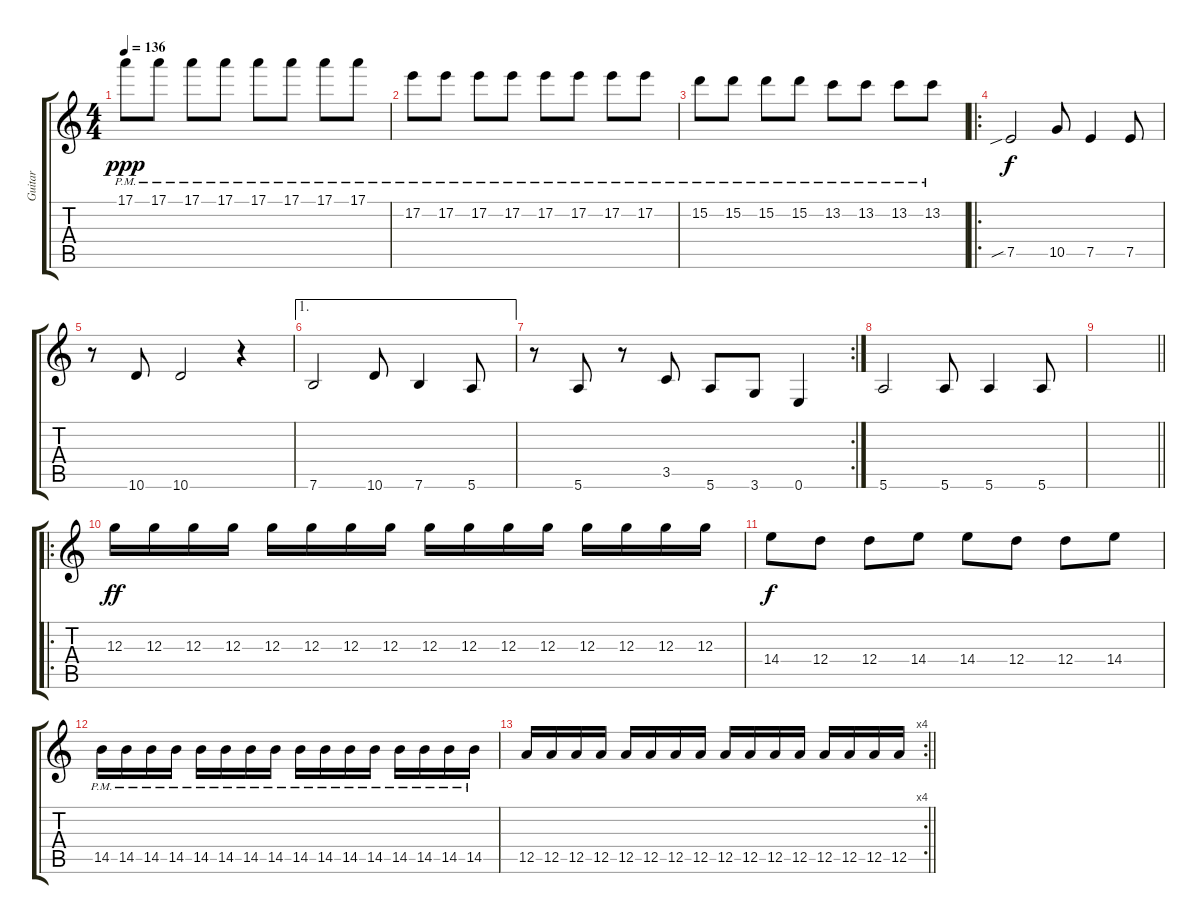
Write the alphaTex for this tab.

\track ("Guitar" "Guitar") {instrument distortionguitar}
\staff {score tabs}
\tuning (E4 B3 G3 D3 A2 E2) {hide}
\ts (4 4)
\tempo 136
\clef g2
\ks c
17.1{pm}.8{dy ppp} 17.1{pm}.8 17.1{pm}.8 17.1{pm}.8 17.1{pm}.8 17.1{pm}.8 17.1{pm}.8 17.1{pm}.8 |
17.2{pm}.8 17.2{pm}.8 17.2{pm}.8 17.2{pm}.8 17.2{pm}.8 17.2{pm}.8 17.2{pm}.8 17.2{pm}.8 |
15.2{pm}.8 15.2{pm}.8 15.2{pm}.8 15.2{pm}.8 13.2{pm}.8 13.2{pm}.8 13.2{pm}.8 13.2{pm}.8 |
\ro
7.5{sib}.2{dy f instrument distortionguitar} 10.5.8 7.5.4 7.5.8 |
r.8 10.6.8 10.6.2 r.4 |
\ae 1
7.6.2 10.6.8 7.6.4 5.6.8 |
\rc 2
r.8 5.6.8 r.8 3.5.8 5.6.8 3.6.8 0.6.4 |
5.6.2 5.6.8 5.6.4 5.6.8 |
\barLineRight lightlight
|
\ro
12.3.16{dy ff} 12.3.16 12.3.16 12.3.16 12.3.16 12.3.16 12.3.16 12.3.16 12.3.16 12.3.16 12.3.16 12.3.16 12.3.16 12.3.16 12.3.16 12.3.16 |
14.4.8{dy f} 12.4.8 12.4.8 14.4.8 14.4.8 12.4.8 12.4.8 14.4.8 |
14.5{pm}.16 14.5{pm}.16 14.5{pm}.16 14.5{pm}.16 14.5{pm}.16 14.5{pm}.16 14.5{pm}.16 14.5{pm}.16 14.5{pm}.16 14.5{pm}.16 14.5{pm}.16 14.5{pm}.16 14.5{pm}.16 14.5{pm}.16 14.5{pm}.16 14.5{pm}.16 |
\rc 4
\barLineRight lightlight
12.5.16 12.5.16 12.5.16 12.5.16 12.5.16 12.5.16 12.5.16 12.5.16 12.5.16 12.5.16 12.5.16 12.5.16 12.5.16 12.5.16 12.5.16 12.5.16
